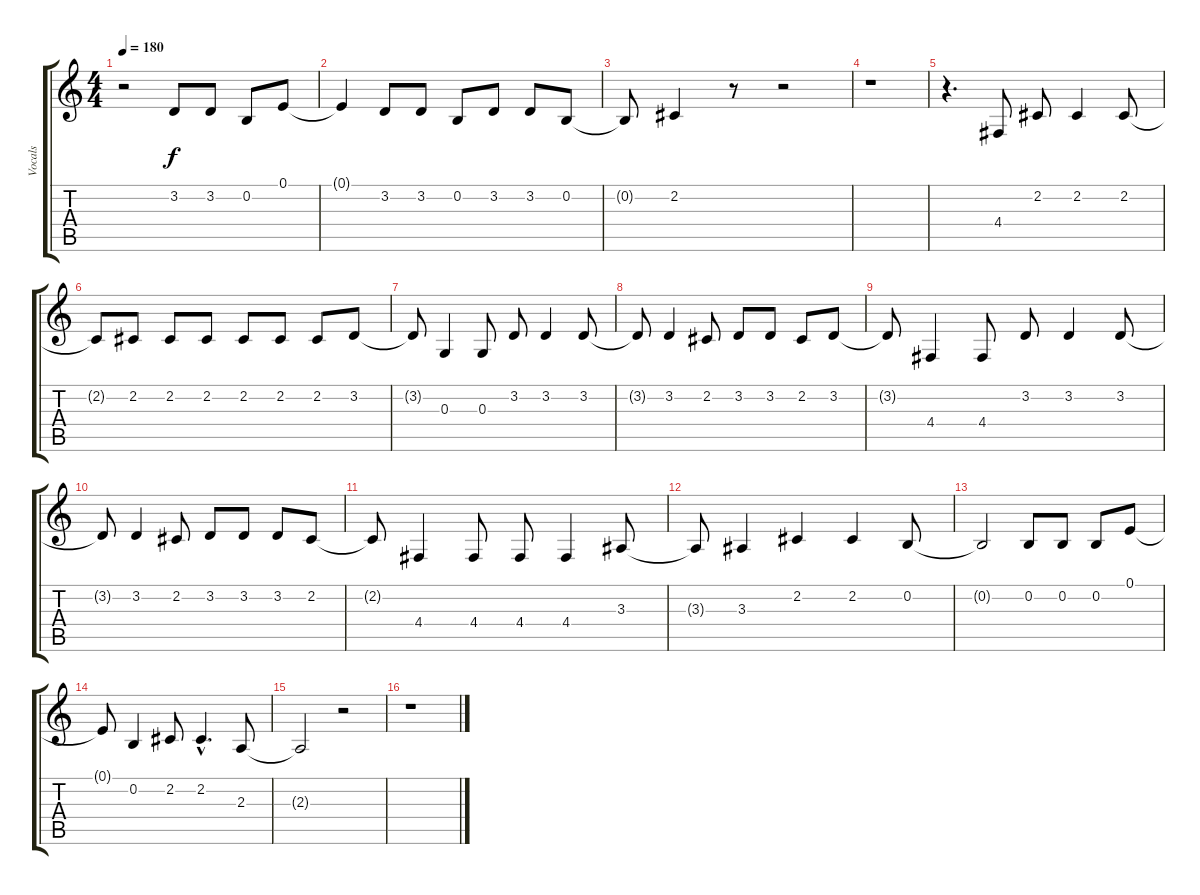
\track ("Vocals" "Vocals") {instrument altosax}
\staff {score tabs}
\tuning (E4 B3 G3 D3 A2 E2) {hide}
\ts (4 4)
\tempo 180
\clef g2
\ks c
r.2{dy f} 3.2.8 3.2.8 0.2.8 0.1.8 |
0.1{t}.4 3.2.8 3.2.8 0.2.8 3.2.8 3.2.8 0.2.8 |
0.2{t}.8 2.2.4 r.8 r.2 |
r.1 |
r.4{d} 4.4.8 2.2.8 2.2.4 2.2.8 |
2.2{t}.8 2.2.8 2.2.8 2.2.8 2.2.8 2.2.8 2.2.8 3.2.8 |
3.2{t}.8 0.3.4 0.3.8 3.2.8 3.2.4 3.2.8 |
3.2{t}.8 3.2.4 2.2.8 3.2.8 3.2.8 2.2.8 3.2.8 |
3.2{t}.8 4.4.4 4.4.8 3.2.8 3.2.4 3.2.8 |
3.2{t}.8 3.2.4 2.2.8 3.2.8 3.2.8 3.2.8 2.2.8 |
2.2{t}.8 4.4.4 4.4.8 4.4.8 4.4.4 3.3.8 |
3.3{t}.8 3.3.4 2.2.4 2.2.4 0.2.8 |
0.2{t}.2 0.2.8 0.2.8 0.2.8 0.1.8 |
0.1{t}.8 0.2.4 2.2.8 2.2{hac}.4{d} 2.3.8 |
2.3{t}.2 r.2 |
r.1
